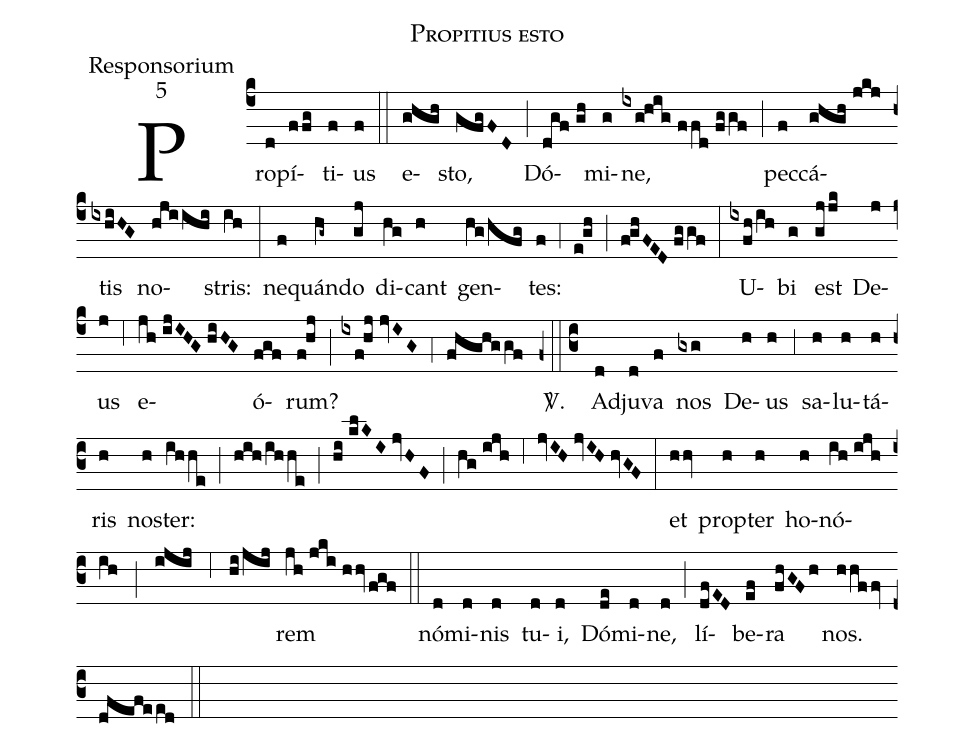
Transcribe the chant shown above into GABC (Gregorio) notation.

name:Propitius esto;
office-part:Responsorium;
mode:5;
%%
(c4) Pro(d)pí(ffg)ti(f)us(f) (::)
e(ghgh)sto,(gfgFD) (;) Dó(dgf//gh)mi(g)ne,(ixg!hig//ffd//fggf) (;) pec(f)cá(ghgh//jkj)tis(ixhiHG) no(hjiihi)stris:(ih) (:)
ne(f)quán(hg~)do(gj) di(hg)cant(h) gen(hg/hfg)tes:(f) (,4) (e!gh) (;) (f!ghFED//fggf) (:)
U(ixfh/ih)bi(g) est(gjjk) De(j)us(j) (,6) e(jh//ijIHG//hiHG)ó(fgf)rum?(f!hj) (;) (ixf!hj//jvIG) (,4) (fhghggf)
<sp>V/</sp>.(z0::c3) Ad(d)ju(d)va(f) nos(gxg) De(h)us(h) (,3) sa(h)lu(h)tá(h)ris(h) no(h)ster:(ihhe) (;) (hih/ihhe) (;) (hi//klKI//jvHF) (;) (hg//ijh) (,6) (jvIH//jvIH//hvGF) (:)
et(hhv) prop(h)ter(h) ho(h)nó(ih//ijh/ih;ijij;6hi/jij)rem(jh//jki//hhv/fgf) (::)
nó(d)mi(d)nis(d) tu(d)i,(d) Dó(de)mi(d)ne,(d) (;) lí(dfED)be(ef)ra(fhGFh) nos.(hhffv//dfefeed) (::)
